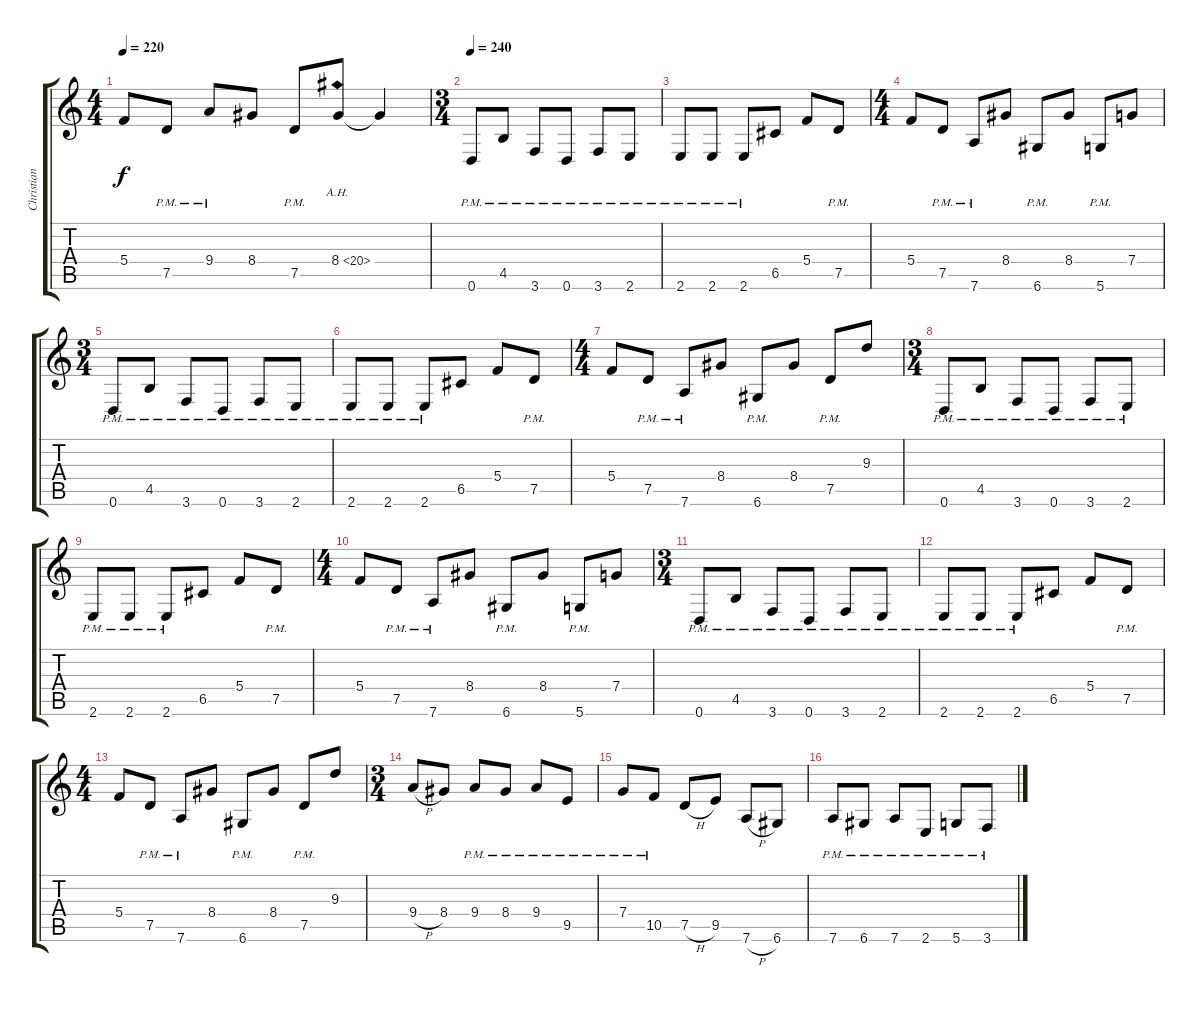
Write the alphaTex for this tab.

\track ("Christian Muenzer" "Christian ") {instrument distortionguitar}
\staff {score tabs}
\tuning (D4 A3 F3 C3 G2 D2) {hide}
\ts (4 4)
\tempo 220
\clef g2
\ks c
5.4.8{dy f} 7.5{pm}.8 9.4{pm}.8 8.4.8 7.5{pm}.8 8.4{ah 12}.8 8.4{t}.4 |
\ts (3 4)
\tempo 240
0.6{pm}.8 4.5{pm}.8 3.6{pm}.8 0.6{pm}.8 3.6{pm}.8 2.6{pm}.8 |
2.6{pm}.8 2.6{pm}.8 2.6{pm}.8 6.5.8 5.4.8 7.5{pm}.8 |
\ts (4 4)
5.4.8 7.5{pm}.8 7.6{pm}.8 8.4.8 6.6{pm}.8 8.4.8 5.6{pm}.8 7.4.8 |
\ts (3 4)
0.6{pm}.8 4.5{pm}.8 3.6{pm}.8 0.6{pm}.8 3.6{pm}.8 2.6{pm}.8 |
2.6{pm}.8 2.6{pm}.8 2.6{pm}.8 6.5.8 5.4.8 7.5{pm}.8 |
\ts (4 4)
5.4.8 7.5{pm}.8 7.6{pm}.8 8.4.8 6.6{pm}.8 8.4.8 7.5{pm}.8 9.3.8 |
\ts (3 4)
0.6{pm}.8 4.5{pm}.8 3.6{pm}.8 0.6{pm}.8 3.6{pm}.8 2.6{pm}.8 |
2.6{pm}.8 2.6{pm}.8 2.6{pm}.8 6.5.8 5.4.8 7.5{pm}.8 |
\ts (4 4)
5.4.8 7.5{pm}.8 7.6{pm}.8 8.4.8 6.6{pm}.8 8.4.8 5.6{pm}.8 7.4.8 |
\ts (3 4)
0.6{pm}.8 4.5{pm}.8 3.6{pm}.8 0.6{pm}.8 3.6{pm}.8 2.6{pm}.8 |
2.6{pm}.8 2.6{pm}.8 2.6{pm}.8 6.5.8 5.4.8 7.5{pm}.8 |
\ts (4 4)
5.4.8 7.5{pm}.8 7.6{pm}.8 8.4.8 6.6{pm}.8 8.4.8 7.5{pm}.8 9.3.8 |
\ts (3 4)
9.4{h}.8 8.4.8 9.4{pm}.8 8.4{pm}.8 9.4{pm}.8 9.5{pm}.8 |
7.4{pm}.8 10.5{pm}.8 7.5{h}.8 9.5.8 7.6{h}.8 6.6.8 |
7.6{pm}.8 6.6{pm}.8 7.6{pm}.8 2.6{pm}.8 5.6{pm}.8 3.6{pm}.8
